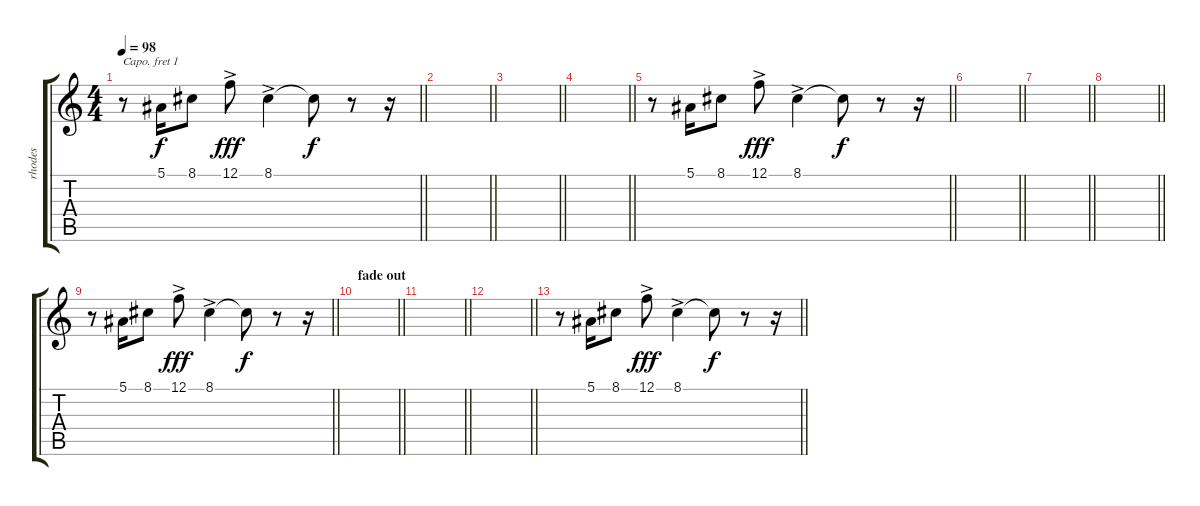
\track ("rhodes" "rhodes") {instrument electricpiano1}
\staff {score tabs}
\capo 1
\tuning (E4 B3 G3 D3 A2 E2) {hide}
\ts (4 4)
\tempo 98
\clef g2
\barLineRight lightlight
\ks c
r.8{dy f} 5.1.16 8.1.8 12.1{ac}.8{dy fff} 8.1{ac}.4 8.1{t}.8{dy f} r.8 r.16 |
\barLineRight lightlight
|
\barLineRight lightlight
|
\barLineRight lightlight
|
\barLineRight lightlight
r.8 5.1.16 8.1.8 12.1{ac}.8{dy fff} 8.1{ac}.4 8.1{t}.8{dy f} r.8 r.16 |
\barLineRight lightlight
|
\barLineRight lightlight
|
\barLineRight lightlight
|
\barLineRight lightlight
r.8 5.1.16 8.1.8 12.1{ac}.8{dy fff} 8.1{ac}.4 8.1{t}.8{dy f} r.8 r.16 |
\section ("" "fade out")
\barLineRight lightlight
|
\barLineRight lightlight
|
\barLineRight lightlight
|
\barLineRight lightlight
r.8 5.1.16 8.1.8 12.1{ac}.8{dy fff} 8.1{ac}.4 8.1{t}.8{dy f} r.8 r.16
